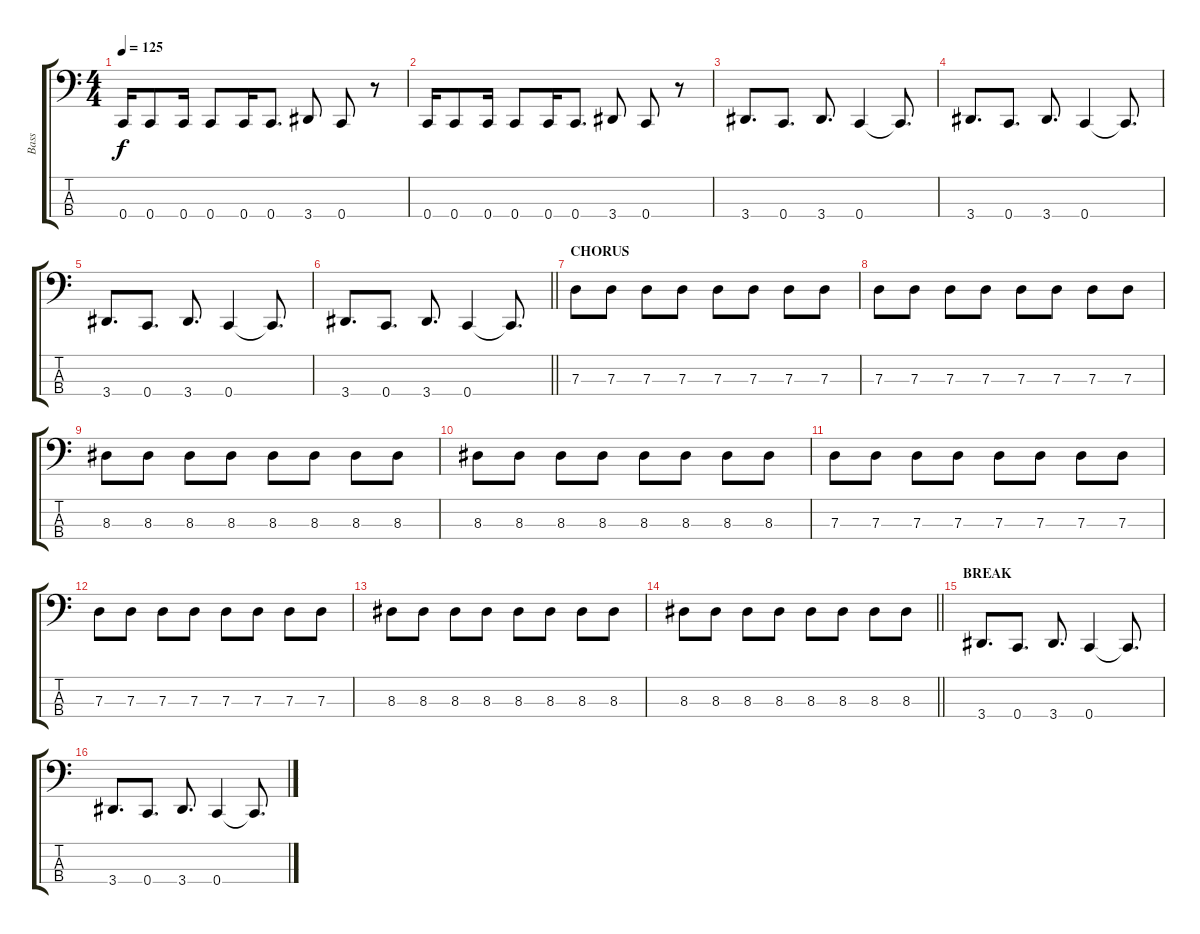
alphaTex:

\track ("Bass" "Bass") {instrument electricbassfinger}
\staff {score tabs}
\tuning (F2 C2 G1 C1) {hide}
\ts (4 4)
\tempo 125
\clef f4
\ks c
0.4.16{dy f} 0.4.8 0.4.16 0.4.8 0.4.16 0.4.8{d} 3.4.8 0.4.8 r.8 |
0.4.16 0.4.8 0.4.16 0.4.8 0.4.16 0.4.8{d} 3.4.8 0.4.8 r.8 |
3.4.8{d} 0.4.8{d} 3.4.8{d} 0.4.4 0.4{t}.8{d} |
3.4.8{d} 0.4.8{d} 3.4.8{d} 0.4.4 0.4{t}.8{d} |
3.4.8{d} 0.4.8{d} 3.4.8{d} 0.4.4 0.4{t}.8{d} |
\barLineRight lightlight
3.4.8{d} 0.4.8{d} 3.4.8{d} 0.4.4 0.4{t}.8{d} |
\section ("" "CHORUS")
7.3.8 7.3.8 7.3.8 7.3.8 7.3.8 7.3.8 7.3.8 7.3.8 |
7.3.8 7.3.8 7.3.8 7.3.8 7.3.8 7.3.8 7.3.8 7.3.8 |
8.3.8 8.3.8 8.3.8 8.3.8 8.3.8 8.3.8 8.3.8 8.3.8 |
8.3.8 8.3.8 8.3.8 8.3.8 8.3.8 8.3.8 8.3.8 8.3.8 |
7.3.8 7.3.8 7.3.8 7.3.8 7.3.8 7.3.8 7.3.8 7.3.8 |
7.3.8 7.3.8 7.3.8 7.3.8 7.3.8 7.3.8 7.3.8 7.3.8 |
8.3.8 8.3.8 8.3.8 8.3.8 8.3.8 8.3.8 8.3.8 8.3.8 |
\barLineRight lightlight
8.3.8 8.3.8 8.3.8 8.3.8 8.3.8 8.3.8 8.3.8 8.3.8 |
\section ("" "BREAK")
3.4.8{d} 0.4.8{d} 3.4.8{d} 0.4.4 0.4{t}.8{d} |
3.4.8{d} 0.4.8{d} 3.4.8{d} 0.4.4 0.4{t}.8{d}
